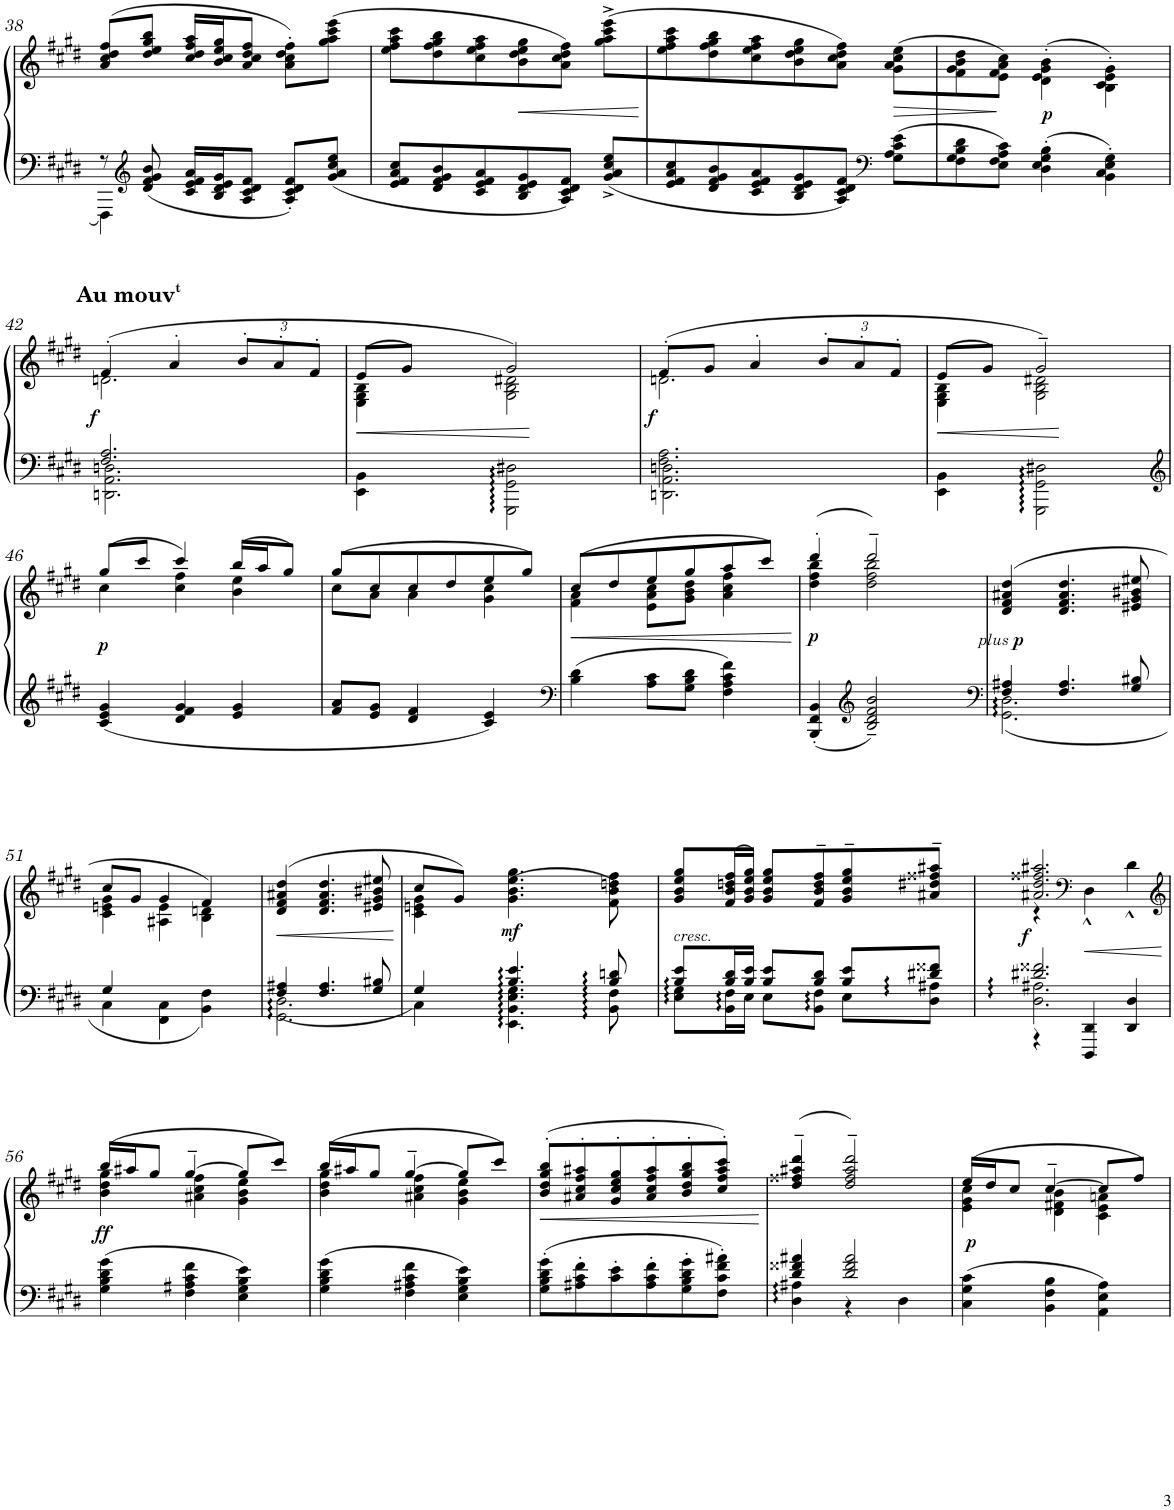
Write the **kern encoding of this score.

**kern	**kern	**dynam
*part1	*part1	*part1
*staff2	*staff1	*staff1/2
*I"Piano	*	*
*I'Pno.	*	*
!!LO:PB:g=z
*clefF4	*clefG2	*
*k[f#c#g#d#]	*k[f#c#g#d#]	*
*M3/4	*M3/4	*
=38	=38	=38
*^	*	*
8r	4FFF#\	(>8a/ 8cc#/ 8dd#/ 8ff#/L	.
*clefG2	*	*	*
8d#/ 8f#/ 8g#/ 8b/	.	8dd#/ 8ee/ 8gg#/ 8bb/J	.
16c#/ 16e/ 16f#/ 16a/LL	2ryy	16cc#/ 16dd#/ 16ff#/ 16aa/LL	.
16B/ 16d#/ 16e/ 16g#/J	.	16b/ 16cc#/ 16ee/ 16gg#/J	.
8A/ 8c#/ 8d#/ 8f#/J	.	8a/ 8cc#/ 8dd#/ 8ff#/J	.
8A/'< 8c#/'< 8d#/'< 8f#/'<L	.	8a\' 8cc#\' 8dd#\' 8ff#\'L)	.
8g#/ 8a/ 8cc#/ 8ee/J	.	(8gg#\ 8aa\ 8ccc#\ 8eee\J	.
*v	*v	*	*
=39	=39	=39
8e/ 8f#/ 8a/ 8cc#/L	8ee\ 8ff#\ 8aa\ 8ccc#\L	.
8d#/ 8f#/ 8g#/ 8b/	8dd#\ 8ff#\ 8gg#\ 8bb\	.
8c#/ 8e/ 8f#/ 8a/	8cc#\ 8ee\ 8ff#\ 8aa\	.
!	!	!LO:HP:b
8B/ 8d#/ 8e/ 8g#/	8b\ 8dd#\ 8ee\ 8gg#\	<
8A/ 8c#/ 8d#/ 8f#/J	8a\ 8cc#\ 8dd#\ 8ff#\J)	.
8g#/^ 8a/^ 8cc#/^ 8ee/^L	(8gg#\^ 8aa\^ 8ccc#\^ 8eee\^L	.
=40	=40	=40
8e/ 8f#/ 8a/ 8cc#/	8ee\ 8ff#\ 8aa\ 8ccc#\	.
8d#/ 8f#/ 8g#/ 8b/	8dd#\ 8ff#\ 8gg#\ 8bb\	.
8c#/ 8e/ 8f#/ 8a/	8cc#\ 8ee\ 8ff#\ 8aa\	.
8B/ 8d#/ 8e/ 8g#/	8b\ 8dd#\ 8ee\ 8gg#\	.
8A/ 8c#/ 8d#/ 8f#/J	8a\ 8cc#\ 8dd#\ 8ff#\J)	.
*clefF4	*	*
!	!	!LO:HP:b
8G#\ 8A\ 8c#\ 8e\L	(8g#\ 8a\ 8cc#\ 8ee\L	>
=41	=41	=41
8F#\ 8G#\ 8B\ 8d#\	8f#\ 8g#\ 8b\ 8dd#\	.
8E\ 8F#\ 8A\ 8c#\J	8e\ 8f#\ 8a\ 8cc#\J)	[
!	!	!LO:DY:b
4D#\' 4E\' 4G#\' 4B\'	(4d#\' 4e\' 4g#\' 4b\'	p
4BB\' 4C#\' 4E\' 4G#\'	4B\' 4c#\' 4e\' 4g#\')	.
!!LO:LB:g=z
=42	=42	=42
*^	*^	*
!	!	!LO:TX:a:B:t=Au mouv	!	!
!	!	!LO:TX:a:t=t	!	!
!	!	!	!	!LO:DY:b
2.F#/ 2.A/	2.DDn\ 2.AA\ 2.Dn\	(4f#'/	2.dn\	f
.	.	4a'/	.	.
*	*	*Xbrackettup	*	*
.	.	12b'/L	.	.
.	.	12a'/	.	.
.	.	12f#'/J	.	.
=43	=43	=43	=43	=43
!	!	!	!	!LO:HP:b
4EE\ 4BB\	8..ryy	(8e/L	4E\ 4G#\ 4B\	<
.	.	8g#/J)	.	.
.	64GGG#!LLLL	.	.	.
.	64GG#!JJJJ	.	.	.
2GGG#\ 2GG#\ 2D#X\	2ryy	2g#/)	2G#\ 2B\ 2d#X\	]
=44	=44	=44	=44	=44
!	!	!	!	!LO:DY:b
2.F#\ 2.A\	2.DDn\ 2.AA\ 2.Dn\	(8f#'/L	2.dn\	f
.	.	8g#/J	.	.
.	.	4a'/	.	.
.	.	12b'/L	.	.
.	.	12a'/	.	.
.	.	12f#'/J	.	.
=45	=45	=45	=45	=45
!	!	!	!	!LO:HP:b
4EE\ 4BB\	8..ryy	(8e/L	4E\ 4G#\ 4B\	<
.	.	8g#/J)	.	.
.	64GGG#!LLLL	.	.	.
.	64GG#!JJJJ	.	.	.
2GGG#\ 2GG#\ 2D#X\	2ryy	2g#~/)	2G#\ 2B\ 2d#X\	[
*v	*v	*	*	*
!!LO:LB:g=z	!!
=46	=46	=46	=46
*clefG2	*	*	*
*^	*	*	*
!	!	!	!	!LO:DY:b
*v	*v	*	*	*
4c#/ 4e/ 4g#/	(8gg#/L	4cc#\	p
.	8ccc#/J	.	.
4d#/ 4f#/ 4g#/	4ccc#/)	4cc#\ 4ff#\	.
4e/ 4g#/	(16bb/LL	4b\ 4ee\	.
.	16aa/J	.	.
.	8gg#/J)	.	.
=47	=47	=47	=47
8f#/ 8a/L	(8gg#/L	8cc#\L	.
8e/ 8g#/J	8cc#/	8a\J	.
4d#/ 4f#/	8cc#/	4a\	.
.	8dd#/	.	.
4c#/ 4e/	8ee/	4g#\ 4cc#\	.
.	8gg#/J)	.	.
=48	=48	=48	=48
*clefF4	*	*	*
!	!	!	!LO:HP:b
4B\ 4d#\	(8cc#/L	4f#\ 4a\	<
.	8dd#/	.	.
8A\ 8c#\L	8ee/	8e\ 8a\ 8cc#\L	.
8G#\ 8B\ 8d#\J	8gg#/	8g#\ 8b\ 8dd#\J	.
4F#\ 4A\ 4c#\ 4f#\	8aa/	4a\ 4cc#\ 4ff#\	.
.	8ccc#/J)	.	.
*	*v	*v	*
.	.	[
=49	=49	=49
*^	*^	*
!	!	!	!	!LO:DY:b
4BBB/' 4FF#/' 4BB/'	2ryy	(4ddd#'/	4dd#\ 4ff#\ 4bb\	p
*clefG2	*	*	*	*
2B/~ 2d#/~ 2f#/~ 2b/~	.	2ddd#~/)	2dd#\ 2ff#\ 2bb\	.
.	8..ryy	.	.	.
.	64GG#!LLLL	.	.	.
.	64D#!JJJJ	.	.	.
*	*	*v	*v	*
=50	=50	=50	=50
*clefF4	*	*	*
!	!	!	!LO:DY:b
!	!	!	!LO:DY:n=1:b
4F#/ 4A#X/	2.GG#\ 2.D#\	(4d#/ 4f#/ 4a#X/ 4dd#/	other-dynamics p
4.F#/ 4.A#/	.	4.d#/ 4.f#/ 4.a#/ 4.dd#/	.
8G#/ 8B#X/	.	8e#X/ 8g#/ 8b#X/ 8ee#X/	.
!!LO:LB:g=z
=51	=51	=51	=51
*	*	*^	*
4G#/	4C#\	8cc#/L	4c#\ 4en\ 4g#\	.
.	.	8g#/J	.	.
4FF#\ 4C#\	4ryy	4g#/	4A#X\ 4e\	.
4BB\ 4F#\	8..ryy	4f#/)	4B\ 4dn\	.
.	64GG#!LLLL	.	.	.
.	64D#!JJJJ	.	.	.
*	*	*v	*v	*
=52	=52	=52	=52
!	!	!	!LO:HP:b
4F#/ 4A#X/	2.GG#\ 2.D#\	(4d#/ 4f#/ 4a#X/ 4dd#/	<
4.F#/ 4.A#/	.	4.d#/ 4.f#/ 4.a#/ 4.dd#/	.
8G#/ 8B#X/	.	8e#X/ 8g#/ 8b#X/ 8ee#X/	.
*v	*v	*	*
.	.	[
=53	=53	=53
*^	*^	*
*	*^	*	*	*
4G#/	4C#\	8.ryy	8cc#/L	4c#\ 4en\ 4g#\	.
.	.	.	8g#/J)	.	.
*	*	*Xtuplet	*	*	*
.	.	80EE!LLLL	.	.	.
.	.	80BB!	.	.	.
.	.	80E!	.	.	.
.	.	80G#!	.	.	.
.	.	80B!JJJJ	.	.	.
!	!	!	!	!	!LO:DY:b
4.B/ 4.e/	4.EE\ 4.BB\ 4.E\ 4.G#\	4ryy	(4.g#\ 4.b\ 4.ee\ 4.gg#\	2ryy	mf
.	.	16.ryy	.	.	.
.	.	96BB!LLLL	.	.	.
.	.	96F#!	.	.	.
.	.	96B!JJJJ	.	.	.
8B/ 8dn/	8BB\ 8F#\	16.ryy	8f#\ 8b\ 8ddn\ 8ff#\)	.	.
.	.	96E!LLLL	.	.	.
.	.	96G#!	.	.	.
.	.	96B!JJJJ	.	.	.
*	*	*	*v	*v	*
=54	=54	=54	=54	=54
!	!	!	!LO:TX:b:i:t=cresc.	!
8B/ 8e/L	8E\ 8G#\L	16.ryy	8g#/ 8b/ 8ee/ 8gg#/L	.
.	.	96ryy	.	.
.	.	96BB!LLLL	.	.
.	.	96F#!JJJJ	.	.
16B/ 16dn/L	16BB\ 16F#\L	8ryy	(>16f#/ 16b/ 16ddn/ 16ff#/L	.
16B/ 16e/JJ	16E\JJ	.	16g#/ 16b/ 16ee/ 16gg#/JJ)	.
8B/ 8e/L	8E\L	16.ryy	8g#/ 8b/ 8ee/ 8gg#/L	.
.	.	96ryy	.	.
.	.	96BB!LLLL	.	.
.	.	96F#!JJJJ	.	.
8B/ 8d/J	8BB\ 8F#\J	8ryy	8f#/~> 8b/~> 8dd/~> 8ff#/~>	.
8B/ 8e/L	8E\L	16.ryy	8g#/~> 8b/~> 8ee/~> 8gg#/~>	.
.	.	96ryy	.	.
.	.	96D#!LLLL	.	.
.	.	96A#X!JJJJ	.	.
8d#X/ 8f##X/J	8D#\ 8A#X\J	16.ryy	8a#X/~> 8dd#X/~> 8ff##X/~> 8aa#X/~>J	.
.	.	96ryy	.	.
.	.	96D#!LLLL	.	.
.	.	96A#!JJJJ	.	.
=55	=55	=55	=55	=55
*	*	*	*^	*
!	!	!	!	!	!LO:DY:b
2.d#X/ 2.f##X/	2.D#\ 2.A#X\	4r	2.a#X/ 2.dd#/ 2.ff##X/ 2.aa#X/	4r	f
*	*	*	*clefF4	*	*
!	!	!	!	!	!LO:HP:b
.	.	4DDD#/ 4DD#/	.	4D#^^\	<
.	.	4DD#/ 4D#/	.	4d#^^\	.
*v	*v	*v	*	*	*
*	*v	*v	*
.	.	[
!!LO:LB:g=z
=56	=56	=56
*	*clefG2	*
*	*^	*
!	!	!	!LO:DY:b
4G#\ 4B\ 4d#\ 4g#\	(16bb/LL	4b\ 4dd#\ 4gg#\	ff
.	16aa#X/J	.	.
.	8gg#/J	.	.
4F#\ 4A#X\ 4c#\ 4f#\	[4gg#~/	4a#X\ 4cc#\ 4ff#\	.
4E\ 4G#\ 4B\ 4e\	8gg#/L]	4g#\ 4b\ 4ee\	.
.	8ccc#/J)	.	.
=57	=57	=57	=57
4G#\ 4B\ 4d#\ 4g#\	(16bb/LL	4b\ 4dd#\ 4gg#\	.
.	16aa#X/J	.	.
.	8gg#/J	.	.
4F#\ 4A#X\ 4c#\ 4f#\	[4gg#~/	4a#X\ 4cc#\ 4ff#\	.
4E\ 4G#\ 4B\ 4e\	8gg#/L]	4g#\ 4b\ 4ee\	.
.	8ccc#/J)	.	.
*	*v	*v	*
=58	=58	=58
*^	*	*
8G#\'> 8B\'> 8d#\'> 8g#\'>L	2ryy	(>8b/'> 8dd#/'> 8gg#/'> 8bb/'>L	.
8A#X\'> 8c#\'> 8f#\'>	.	8a#X/'> 8cc#/'> 8ff#/'> 8aa#X/'>	.
8c#\'> 8e\'>	.	8g#/'> 8cc#/'> 8ee/'> 8gg#/'>	.
8A#\'> 8c#\'> 8f#\'>	.	8a#/'> 8cc#/'> 8ff#/'> 8aa#/'>	.
8G#\'> 8B\'> 8d#\'> 8g#\'>	8ryy	8b/'> 8dd#/'> 8gg#/'> 8bb/'>	.
8F#\'> 8c#\'> 8f#\'> 8a#X\'>J	16.ryy	8cc#/'> 8ff#/'> 8aa#/'> 8ccc#/'>J)	.
.	64D#!LLLL	.	.
.	64A#!JJJJ	.	.
*v	*v	*	*
.	.	[
=59	=59	=59
*^	*	*
4d#/ 4f##X/ 4a#X/	4D#\ 4A#X\	(>4dd#/~> 4ff##X/~> 4aa#X/~> 4ddd#/~>	.
2d#/ 2f##/ 2a#/	4r	2dd#/~> 2ff##/~> 2aa#/~> 2ddd#/~>)	.
.	4D#\	.	.
=60	=60	=60	=60
*	*	*^	*
!	!	!	!	!LO:DY:b
*v	*v	*	*	*
4C#\ 4G#\ 4c#\	(16ee/LL	4e\ 4g#\ 4cc#\	p
.	16dd#/J	.	.
.	8cc#/J	.	.
4BB\ 4F#\ 4B\	[4cc#~/	4d#\ 4f#X\ 4b\	.
4AA\ 4E\ 4A\	8cc#/L]	4c#\ 4e\ 4an\	.
.	8ff#/J)	.	.
*	*v	*v	*
=	=	=
*-	*-	*-
